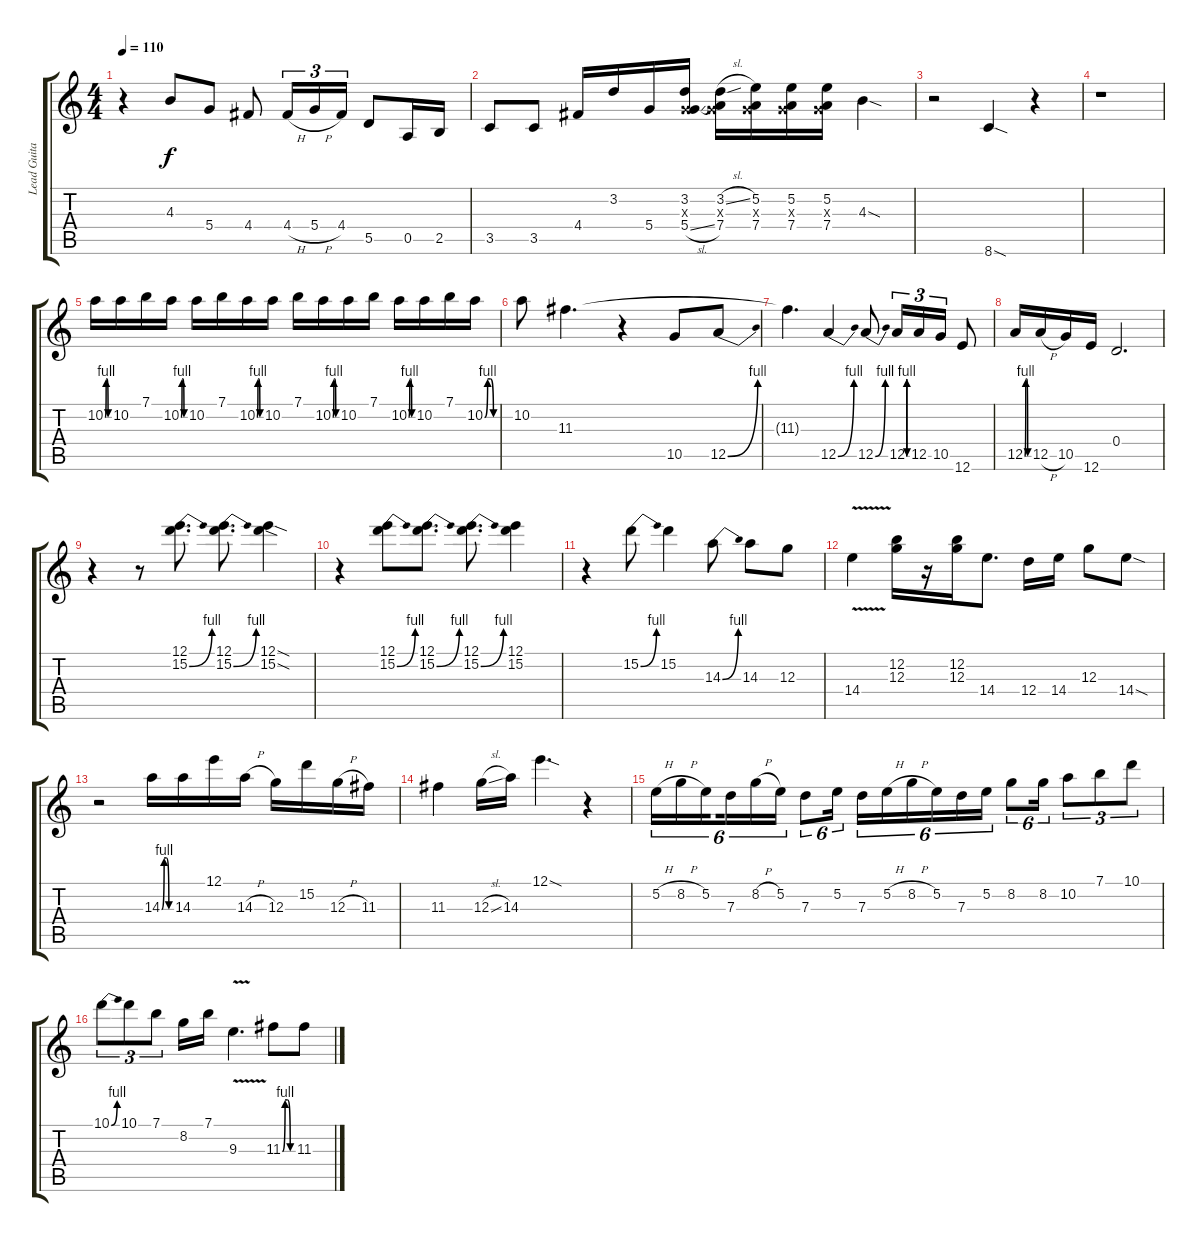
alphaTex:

\track ("Lead Guitar" "Lead Guita") {instrument distortionguitar}
\staff {score tabs}
\tuning (E4 B3 G3 D3 A2 E2) {hide}
\ts (4 4)
\tempo 110
\clef g2
\ks c
r.4{dy f} 4.3.8 5.4.8 4.4.8 4.4{h}.16{tu (3 2)} 5.4{h}.16{tu (3 2)} 4.4.16{tu (3 2)} 5.5.8 0.5.16 2.5.16 |
3.5.8 3.5.8 4.4.16 3.2.16 5.4.16 (3.2 0.3{x} 5.4{sl}).16 (3.2{sl} 0.3{x} 7.4).16 (5.2 0.3{x} 7.4).16 (5.2 0.3{x} 7.4).16 (5.2 0.3{x} 7.4).16 4.3{sod}.4 |
r.2 8.6{sod}.4 r.4 |
r.1 |
10.2{be (custom 0 0 15 4 30 4 45 0 60 0)}.16 10.2.16 7.1.16 10.2{be (custom 0 0 15 4 30 4 45 0 60 0)}.16 10.2.16 7.1.16 10.2{be (custom 0 0 15 4 30 4 45 0 60 0)}.16 10.2.16 7.1.16 10.2{be (custom 0 0 15 4 30 4 45 0 60 0)}.16 10.2.16 7.1.16 10.2{be (custom 0 0 15 4 30 4 45 0 60 0)}.16 10.2.16 7.1.16 10.2{be (custom 0 0 15 4 30 4 45 0 60 0)}.16 |
10.2.8 11.3.4{d} r.4 10.5.8 12.5{be (bend 0 0 60 4)}.8 |
11.3{t}.4{d} 12.5{be (bend 0 0 60 4)}.4 12.5{be (bend 0 0 60 4)}.8 12.5{be (custom 0 0 15 4 30 4 45 0 60 0)}.16{tu (3 2)} 12.5.16{tu (3 2)} 10.5.16{tu (3 2)} 12.6.8 |
12.5{be (custom 0 0 15 4 30 4 45 0 60 0)}.16 12.5{h}.16 10.5.16 12.6.16 0.4.2{d} |
r.4 r.8 (12.1 15.2{be (bend 0 0 60 4)}).8{d} (12.1 15.2{be (bend 0 0 60 4)}).8{d} (12.1{sod} 15.2{sod}).4 |
r.4 (12.1 15.2{be (bend 0 0 60 4)}).8 (12.1 15.2{be (bend 0 0 60 4)}).8{d} (12.1 15.2{be (bend 0 0 60 4)}).8{d} (12.1 15.2).4 |
r.4 15.2{be (bend 0 0 60 4)}.8 15.2.4 14.3{be (bend 0 0 60 4)}.8 14.3.8 12.3.8 |
14.4{v}.4 (12.2 12.3).16 r.16 (12.2 12.3).16 14.4.8{d} 12.4.16 14.4.16 12.3.8 14.4{sod}.8 |
r.2 14.3{be (custom 0 0 15 4 30 4 45 0 60 0)}.16 14.3.16 12.1.16 14.3{h}.16 12.3.16 15.2.16 12.3{h}.16 11.3.16 |
11.3.4 12.3{sl}.16 14.3.16 12.1{sod}.4{d} r.4 |
5.2{h}.16{tu (6 4)} 8.2{h}.16{tu (6 4)} 5.2.16{tu (6 4) beam splitsecondary} 7.3.16{tu (6 4)} 8.2{h}.16{tu (6 4)} 5.2.16{tu (6 4)} 7.3.8{tu (6 4)} 5.2.16{tu (6 4) beam splitsecondary} 7.3.16{tu (6 4)} 5.2{h}.16{tu (6 4)} 8.2{h}.16{tu (6 4)} 5.2.16{tu (6 4)} 7.3.16{tu (6 4)} 5.2.16{tu (6 4)} 8.2.8{tu (6 4)} 8.2.16{tu (6 4)} 10.2.8{tu (3 2)} 7.1.8{tu (3 2)} 10.1.8{tu (3 2)} |
10.1{be (bend 0 0 60 4)}.8{tu (3 2) volume 0} 10.1.8{tu (3 2)} 7.1.8{tu (3 2)} 8.2.16 7.1.16 9.3{v}.4{d} 11.3{be (custom 0 0 15 4 30 4 45 0 60 0)}.8 11.3.8
